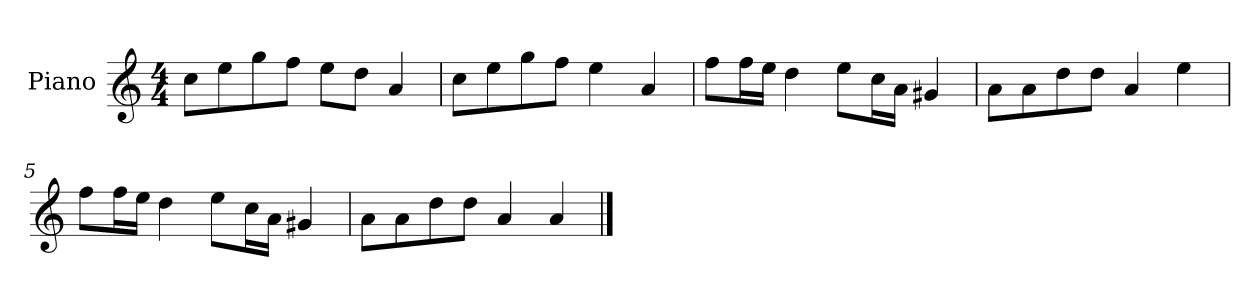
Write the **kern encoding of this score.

**kern
*part1
*staff1
*I"Piano
*I'P-no
*clefG2
*k[]
*M4/4
*MM90
=1
8cc\L
8ee\
8gg\
8ff\J
8ee\L
8dd\J
4a/
=2
8cc\L
8ee\
8gg\
8ff\J
4ee\
4a/
=3
8ff\L
16ff\L
16ee\JJ
4dd\
8ee\L
16cc\L
16a\JJ
4g#X/
=4
8a\L
8a\
8dd\
8dd\J
4a/
4ee\
=5
8ff\L
16ff\L
16ee\JJ
4dd\
8ee\L
16cc\L
16a\JJ
4g#X/
!!LO:LB:g=z
=6
8a\L
8a\
8dd\
8dd\J
4a/
4a/
==
*-
